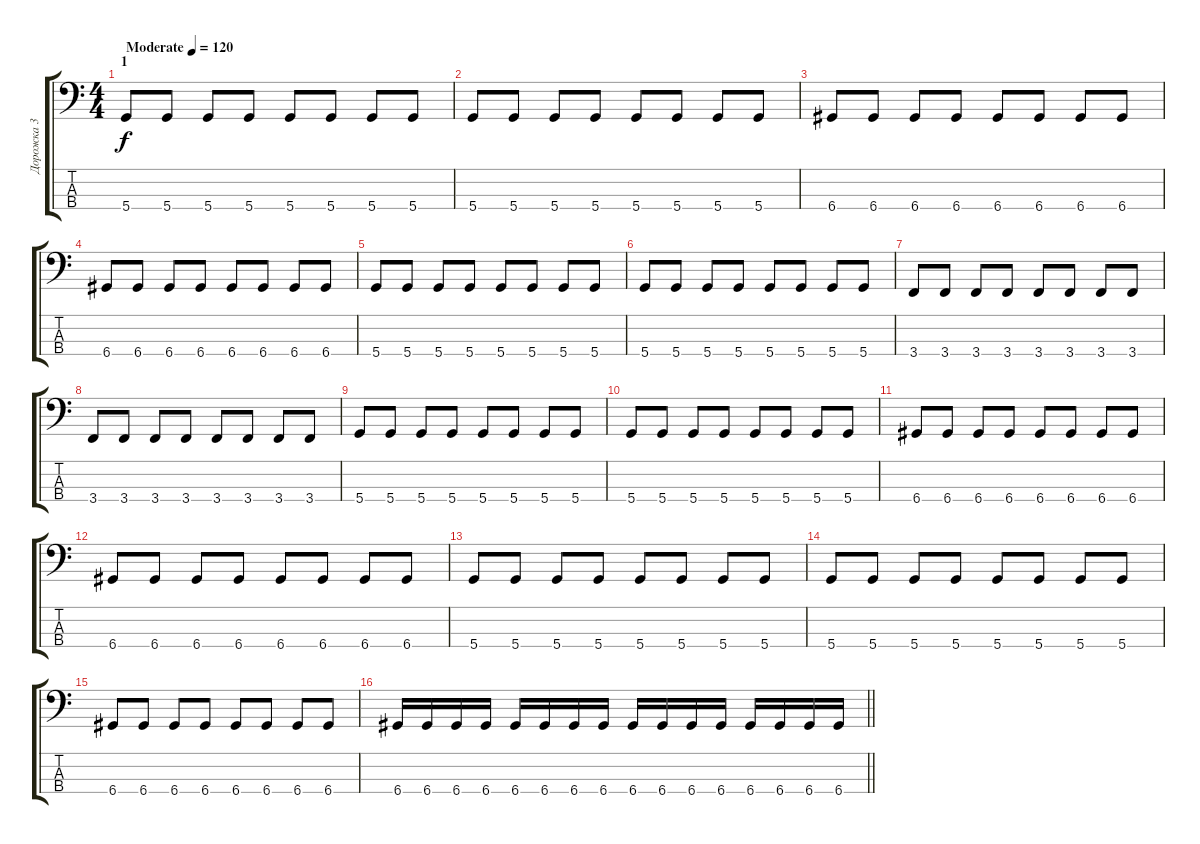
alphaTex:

\track ("Дорожка 3" "Дорожка 3") {instrument electricbassfinger}
\staff {score tabs}
\tuning (G2 D2 A1 D1) {hide}
\ts (4 4)
\section ("" "1")
\tempo (120 "Moderate")
\tempo 140
\tempo (120 "Moderate")
\clef f4
\ks c
5.4.8{dy f instrument electricbassfinger} 5.4.8 5.4.8 5.4.8 5.4.8 5.4.8 5.4.8 5.4.8 |
5.4.8 5.4.8 5.4.8 5.4.8 5.4.8 5.4.8 5.4.8 5.4.8 |
6.4.8 6.4.8 6.4.8 6.4.8 6.4.8 6.4.8 6.4.8 6.4.8 |
6.4.8 6.4.8 6.4.8 6.4.8 6.4.8 6.4.8 6.4.8 6.4.8 |
5.4.8 5.4.8 5.4.8 5.4.8 5.4.8 5.4.8 5.4.8 5.4.8 |
5.4.8 5.4.8 5.4.8 5.4.8 5.4.8 5.4.8 5.4.8 5.4.8 |
3.4.8 3.4.8 3.4.8 3.4.8 3.4.8 3.4.8 3.4.8 3.4.8 |
3.4.8 3.4.8 3.4.8 3.4.8 3.4.8 3.4.8 3.4.8 3.4.8 |
5.4.8 5.4.8 5.4.8 5.4.8 5.4.8 5.4.8 5.4.8 5.4.8 |
5.4.8 5.4.8 5.4.8 5.4.8 5.4.8 5.4.8 5.4.8 5.4.8 |
6.4.8 6.4.8 6.4.8 6.4.8 6.4.8 6.4.8 6.4.8 6.4.8 |
6.4.8 6.4.8 6.4.8 6.4.8 6.4.8 6.4.8 6.4.8 6.4.8 |
5.4.8 5.4.8 5.4.8 5.4.8 5.4.8 5.4.8 5.4.8 5.4.8 |
5.4.8 5.4.8 5.4.8 5.4.8 5.4.8 5.4.8 5.4.8 5.4.8 |
6.4.8 6.4.8 6.4.8 6.4.8 6.4.8 6.4.8 6.4.8 6.4.8 |
\barLineRight lightlight
6.4.16 6.4.16 6.4.16 6.4.16 6.4.16 6.4.16 6.4.16 6.4.16 6.4.16 6.4.16 6.4.16 6.4.16 6.4.16 6.4.16 6.4.16 6.4.16
